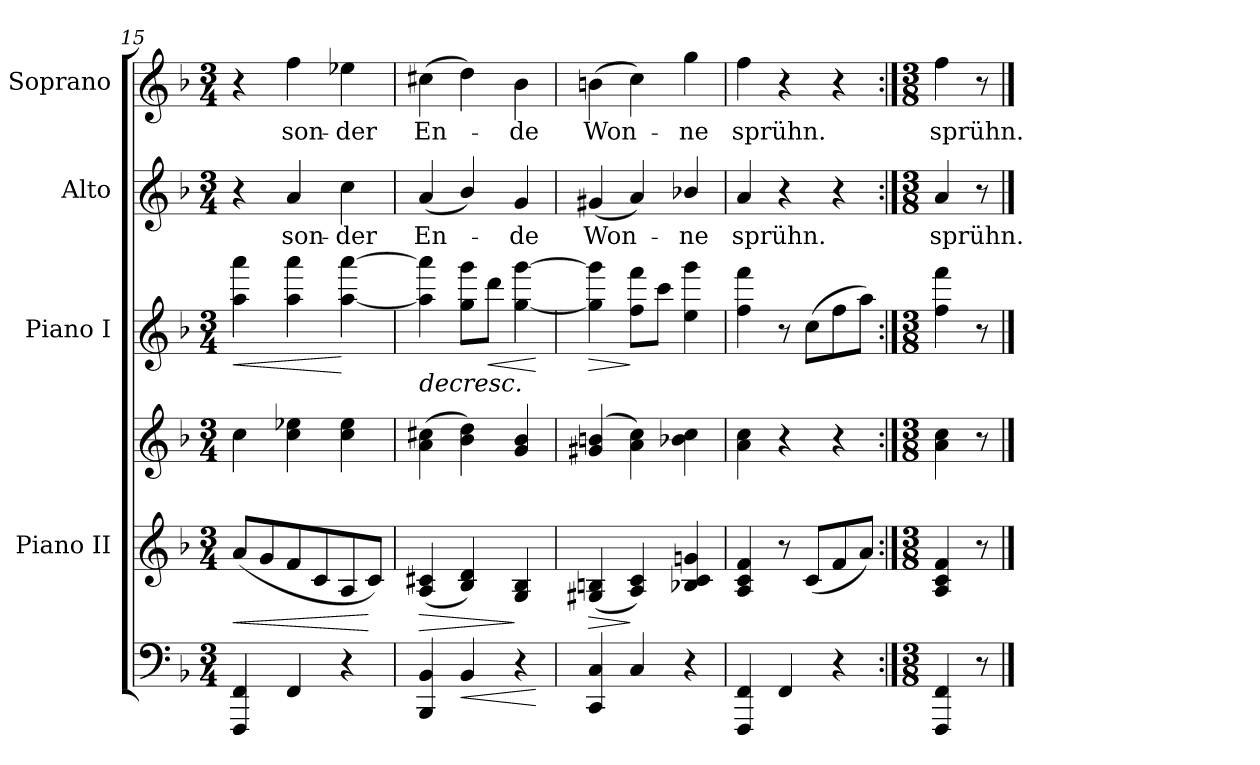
**kern	**dynam	**kern	**dynam	**kern	**kern	**dynam	**kern	**text	**kern	**text
*part6	*part6	*part5	*part5	*part4	*part3	*part3	*part2	*part2	*part1	*part1
*staff6	*staff6	*staff5	*staff5	*staff4	*staff3	*staff3	*staff2	*staff2	*staff1	*staff1
*	*	*I"Piano II	*	*	*I"Piano I	*	*I"Alto	*	*I"Soprano	*
*	*	*I'II	*	*	*I'I	*	*I'A.	*	*I'S.	*
*clefF4	*	*clefG2	*	*clefG2	*clefG2	*	*clefG2	*	*clefG2	*
*k[b-]	*	*k[b-]	*	*k[b-]	*k[b-]	*	*k[b-]	*	*k[b-]	*
*F:	*	*F:	*	*F:	*F:	*	*F:	*	*F:	*
*M3/4	*	*M3/4	*	*M3/4	*M3/4	*	*M3/4	*	*M3/4	*
=15	=15	=15	=15	=15	=15	=15	=15	=15	=15	=15
!	!	!	!LO:HP:b	!	!	!LO:HP:b	!	!	!	!
4FFFi/ 4FFi	.	(8ai/L	<	4cci\	4aai\ 4aaai	<	4r	.	4r	.
.	.	8gi/	.	.	.	.	.	.	.	.
!	!	!	!	!	!	!	!	!LO:LY:b:color=#000000	!	!
!	!	!	!	!	!	!	!	!	!	!LO:LY:b:color=#000000
4FFi/	.	8fi/	.	4cci\ 4ee-Xi	4aai\ 4aaai	.	4ai/	son-	4ffi\	son-
.	.	8ci/	.	.	.	.	.	.	.	.
!	!	!	!	!	!	!	!	!LO:LY:b:color=#000000	!	!
!	!	!	!	!	!	!	!	!	!	!LO:LY:b:color=#000000
4r	.	8Ai/	.	4cci\ 4ee-i	[4aai\ [4aaai	[	4cci\	-der	4ee-Xi\	-der
.	.	8ci/J)	[	.	.	.	.	.	.	.
=16	=16	=16	=16	=16	=16	=16	=16	=16	=16	=16
!	!	!	!LO:HP:b	!	!	!LO:HP:b	!	!	!	!
!	!	!	!	!	!	!	!	!LO:LY:b:color=#000000	!	!
!	!	!	!	!	!	!	!	!	!	!LO:LY:b:color=#000000
4BBB-i/ 4BB-i	.	(4Ai/ 4c#Xi	>	(4ai\ 4cc#Xi	4aai\] 4aaai]	>	(4ai/	En-	(4cc#Xi\	En-
!	!LO:HP:b	!	!	!	!	!	!	!	!	!
4BB-i/	<	4B-i/ 4di)	.	4b-i\ 4ddi)	8ggi\ 8gggiL	.	4b-i/)	.	4ddi\)	.
!	!	!	!	!	!	!LO:HP:b	!	!	!	!
.	.	.	.	.	8dddi\J	<	.	.	.	.
!	!	!	!	!	!	!	!	!LO:LY:b:color=#000000	!	!
!	!	!	!	!	!	!	!	!	!	!LO:LY:b:color=#000000
4r	.	4Gi/ 4B-i	]	4gi/ 4b-i	[4ggi\ [4gggi	]	4gi/	-de	4b-i\	-de
.	[	.	.	.	.	[	.	.	.	.
=17	=17	=17	=17	=17	=17	=17	=17	=17	=17	=17
!	!	!	!LO:HP:b	!	!	!LO:HP:b	!	!	!	!
!	!	!	!	!	!	!	!	!LO:LY:b:color=#000000	!	!
!	!	!	!	!	!	!	!	!	!	!LO:LY:b:color=#000000
4CCi/ 4Ci	.	(4G#Xi/ 4Bni	>	(4g#Xi/ 4bni	4ggi\] 4gggi]	>	(4g#Xi/	Won-	(4bni\	Won-
4Ci/	.	4Ai/ 4ci)	]	4ai\ 4cci)	8ffi\ 8fffiL	]	4ai/)	.	4cci\)	.
.	.	.	.	.	8ccci\J	.	.	.	.	.
!	!	!	!	!	!	!	!	!LO:LY:b:color=#000000	!	!
!	!	!	!	!	!	!	!	!	!	!LO:LY:b:color=#000000
4r	.	4B-Xi/ 4ci 4gni	.	4b-Xi\ 4cci	4eei\ 4gggi	.	4b-Xi/	-ne	4ggi\	-ne
=18	=18	=18	=18	=18	=18	=18	=18	=18	=18	=18
!	!	!	!	!	!	!	!	!LO:LY:b:color=#000000	!	!
!	!	!	!	!	!	!	!	!	!	!LO:LY:b:color=#000000
4FFFi/ 4FFi	.	4Ai/ 4ci 4fi	.	4ai\ 4cci	4ffi\ 4fffi	.	4ai/	sprühn.	4ffi\	sprühn.
4FFi/	.	8r	.	4r	8r	.	4r	.	4r	.
.	.	(8ci/L	.	.	(8cci\L	.	.	.	.	.
4r	.	8fi/	.	4r	8ffi\	.	4r	.	4r	.
.	.	8ai/J)	.	.	8aai\J)	.	.	.	.	.
=19:|!	=19:|!	=19:|!	=19:|!	=19:|!	=19:|!	=19:|!	=19:|!	=19:|!	=19:|!	=19:|!
*M3/8	*	*M3/8	*	*M3/8	*M3/8	*	*M3/8	*	*M3/8	*
!	!	!	!	!	!	!	!	!LO:LY:b:color=#000000	!	!
!	!	!	!	!	!	!	!	!	!	!LO:LY:b:color=#000000
4FFFi/ 4FFi	.	4Ai/ 4ci 4fi	.	4ai\ 4cci	4ffi\ 4fffi	.	4ai/	sprühn.	4ffi\	sprühn.
8r	.	8r	.	8r	8r	.	8r	.	8r	.
==	==	==	==	==	==	==	==	==	==	==
*-	*-	*-	*-	*-	*-	*-	*-	*-	*-	*-
